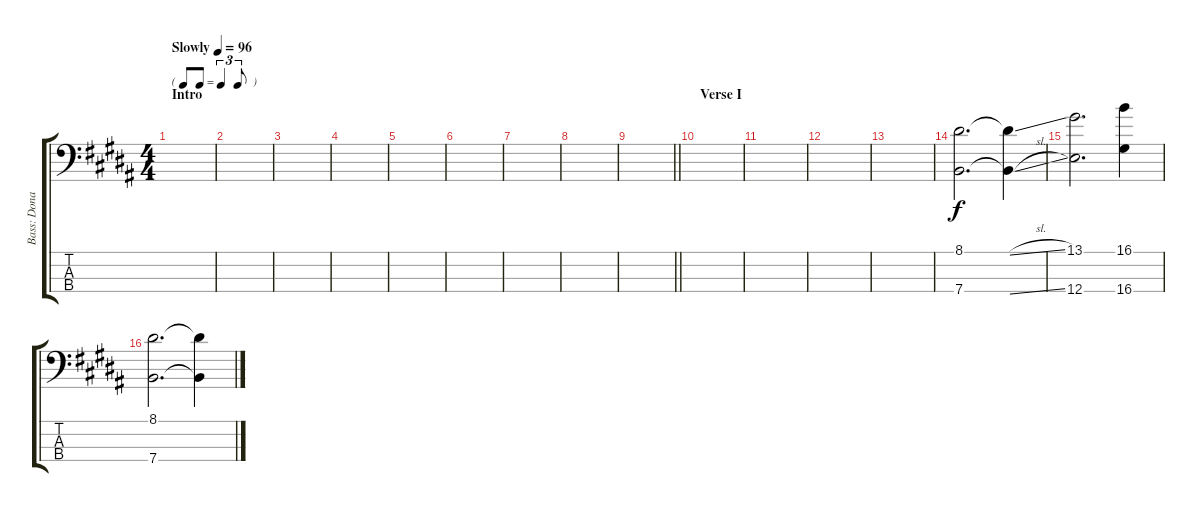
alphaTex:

\track ("Bass: Donald" "Bass: Dona") {instrument electricbassfinger}
\staff {score tabs}
\tuning (G2 D2 A1 E1) {hide}
\ts (4 4)
\tf triplet8th
\section ("" "Intro")
\tempo (96 "Slowly")
\clef f4
\ks b
|
|
|
|
|
|
|
|
\barLineRight lightlight
|
\section ("" "Verse I")
|
|
|
|
(8.1 7.4).2{d} (8.1{sl t} 7.4{sl t}).4 |
(13.1 12.4).2{d} (16.1 16.4).4 |
(8.1 7.4).2{d} (8.1{sl t} 7.4{sl t}).4
